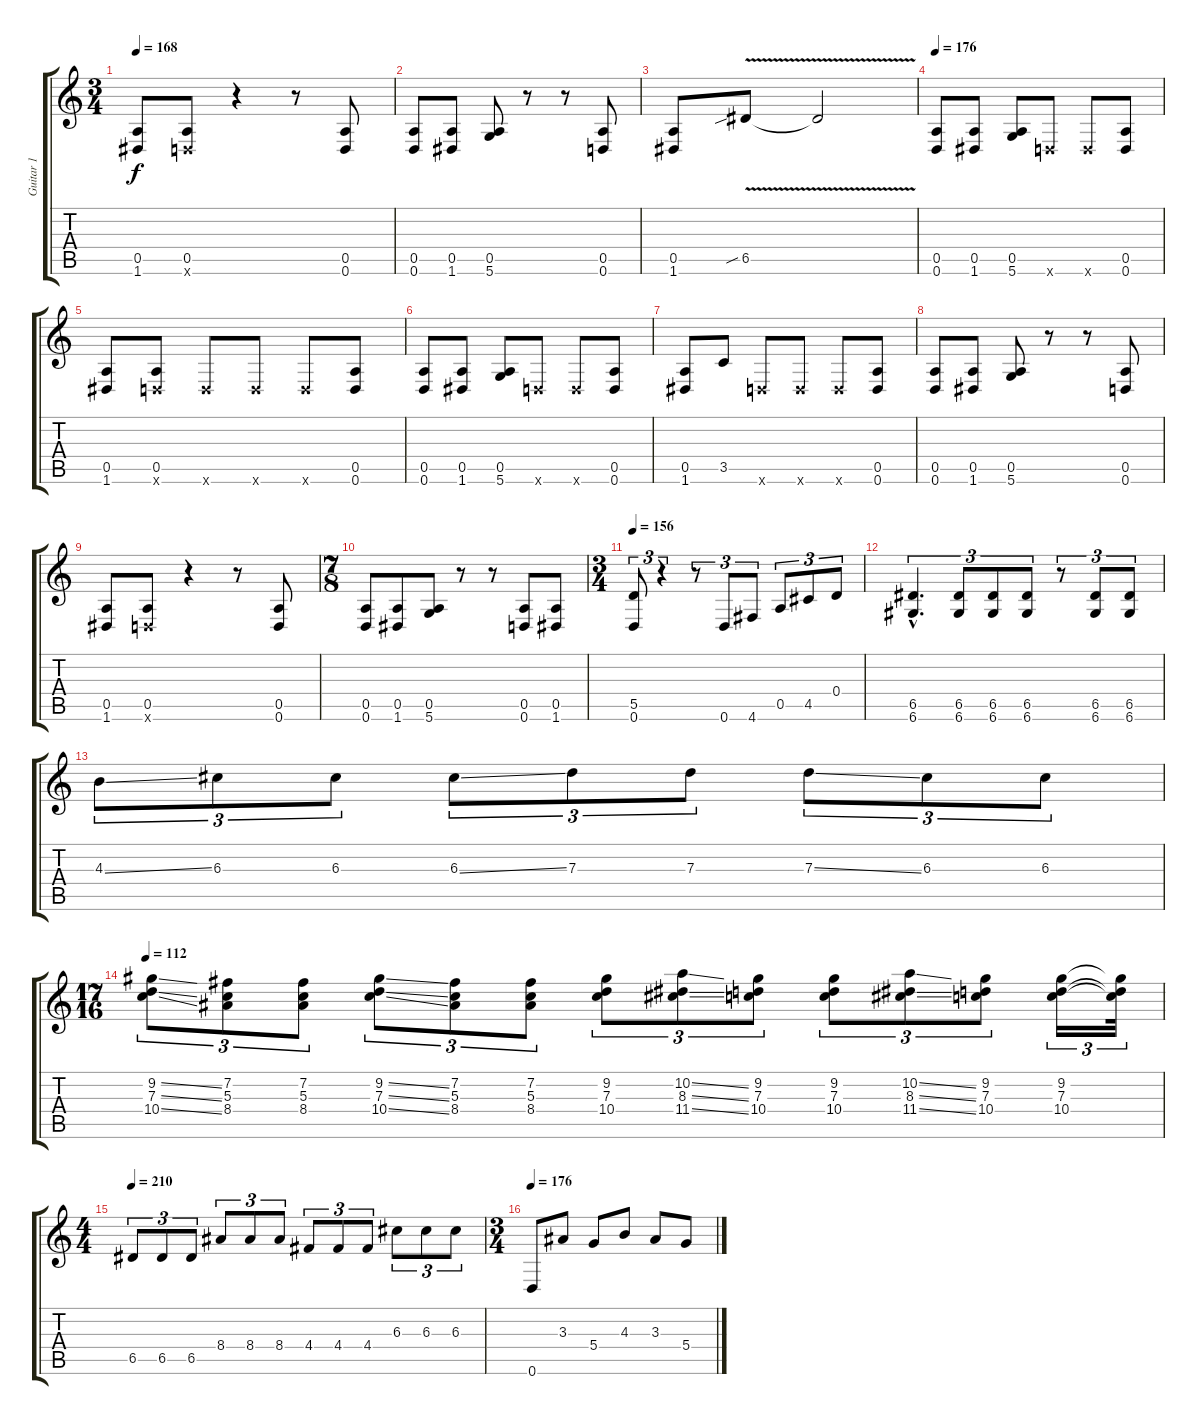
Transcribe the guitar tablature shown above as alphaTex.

\track ("Guitar 1" "Guitar 1") {instrument electricguitarjazz}
\staff {score tabs}
\tuning (E4 B3 G3 D3 A2 D2) {hide}
\ts (3 4)
\tempo 168
\clef g2
\ks c
(0.5 1.6).8{dy f} (0.5 0.6{x}).8 r.4 r.8 (0.5 0.6).8 |
(0.5 0.6).8 (0.5 1.6).8 (0.5 5.6).8 r.8 r.8 (0.5 0.6).8 |
(0.5 1.6).8 6.5{v sib}.8 6.5{t}.2 |
\tempo 176
(0.5 0.6).8 (0.5 1.6).8 (0.5 5.6).8 0.6{x}.8 0.6{x}.8 (0.5 0.6).8 |
(0.5 1.6).8 (0.5 0.6{x}).8 0.6{x}.8 0.6{x}.8 0.6{x}.8 (0.5 0.6).8 |
(0.5 0.6).8 (0.5 1.6).8 (0.5 5.6).8 0.6{x}.8 0.6{x}.8 (0.5 0.6).8 |
(0.5 1.6).8 3.5.8 0.6{x}.8 0.6{x}.8 0.6{x}.8 (0.5 0.6).8 |
(0.5 0.6).8 (0.5 1.6).8 (0.5 5.6).8 r.8 r.8 (0.5 0.6).8 |
(0.5 1.6).8 (0.5 0.6{x}).8 r.4 r.8 (0.5 0.6).8 |
\ts (7 8)
(0.5 0.6).8 (0.5 1.6).8 (0.5 5.6).8 r.8 r.8 (0.5 0.6).8 (0.5 1.6).8 |
\ts (3 4)
\tempo 156
(5.5 0.6).8{tu (3 2)} r.4{tu (3 2)} r.8{tu (3 2)} 0.6.8{tu (3 2)} 4.6.8{tu (3 2)} 0.5.8{tu (3 2)} 4.5.8{tu (3 2)} 0.4.8{tu (3 2)} |
(6.5{hac} 6.6{hac}).4{d tu (3 2)} (6.5 6.6).8{tu (3 2)} (6.5 6.6).8{tu (3 2)} (6.5 6.6).8{tu (3 2)} r.8{tu (3 2)} (6.5 6.6).8{tu (3 2)} (6.5 6.6).8{tu (3 2)} |
4.3{ss}.8{tu (3 2)} 6.3.8{tu (3 2)} 6.3.8{tu (3 2)} 6.3{ss}.8{tu (3 2)} 7.3.8{tu (3 2)} 7.3.8{tu (3 2)} 7.3{ss}.8{tu (3 2)} 6.3.8{tu (3 2)} 6.3.8{tu (3 2)} |
\ts (17 16)
\tempo 112
(9.2{ss} 7.3{ss} 10.4{ss}).8{tu (3 2)} (7.2 5.3 8.4).8{tu (3 2)} (7.2 5.3 8.4).8{tu (3 2)} (9.2{ss} 7.3{ss} 10.4{ss}).8{tu (3 2)} (7.2 5.3 8.4).8{tu (3 2)} (7.2 5.3 8.4).8{tu (3 2)} (9.2 7.3 10.4).8{tu (3 2)} (10.2{ss} 8.3{ss} 11.4{ss}).8{tu (3 2)} (9.2 7.3 10.4).8{tu (3 2)} (9.2 7.3 10.4).8{tu (3 2)} (10.2{ss} 8.3{ss} 11.4{ss}).8{tu (3 2)} (9.2 7.3 10.4).8{tu (3 2)} (9.2 7.3 10.4).16{tu (3 2)} (9.2{t} 7.3{t} 10.4{t}).32{tu (3 2)} |
\ts (4 4)
\tempo 210
6.5.8{tu (3 2)} 6.5.8{tu (3 2)} 6.5.8{tu (3 2)} 8.4.8{tu (3 2)} 8.4.8{tu (3 2)} 8.4.8{tu (3 2)} 4.4.8{tu (3 2)} 4.4.8{tu (3 2)} 4.4.8{tu (3 2)} 6.3.8{tu (3 2)} 6.3.8{tu (3 2)} 6.3.8{tu (3 2)} |
\ts (3 4)
\tempo 176
0.6.8 3.3.8 5.4.8 4.3.8 3.3.8 5.4.8
